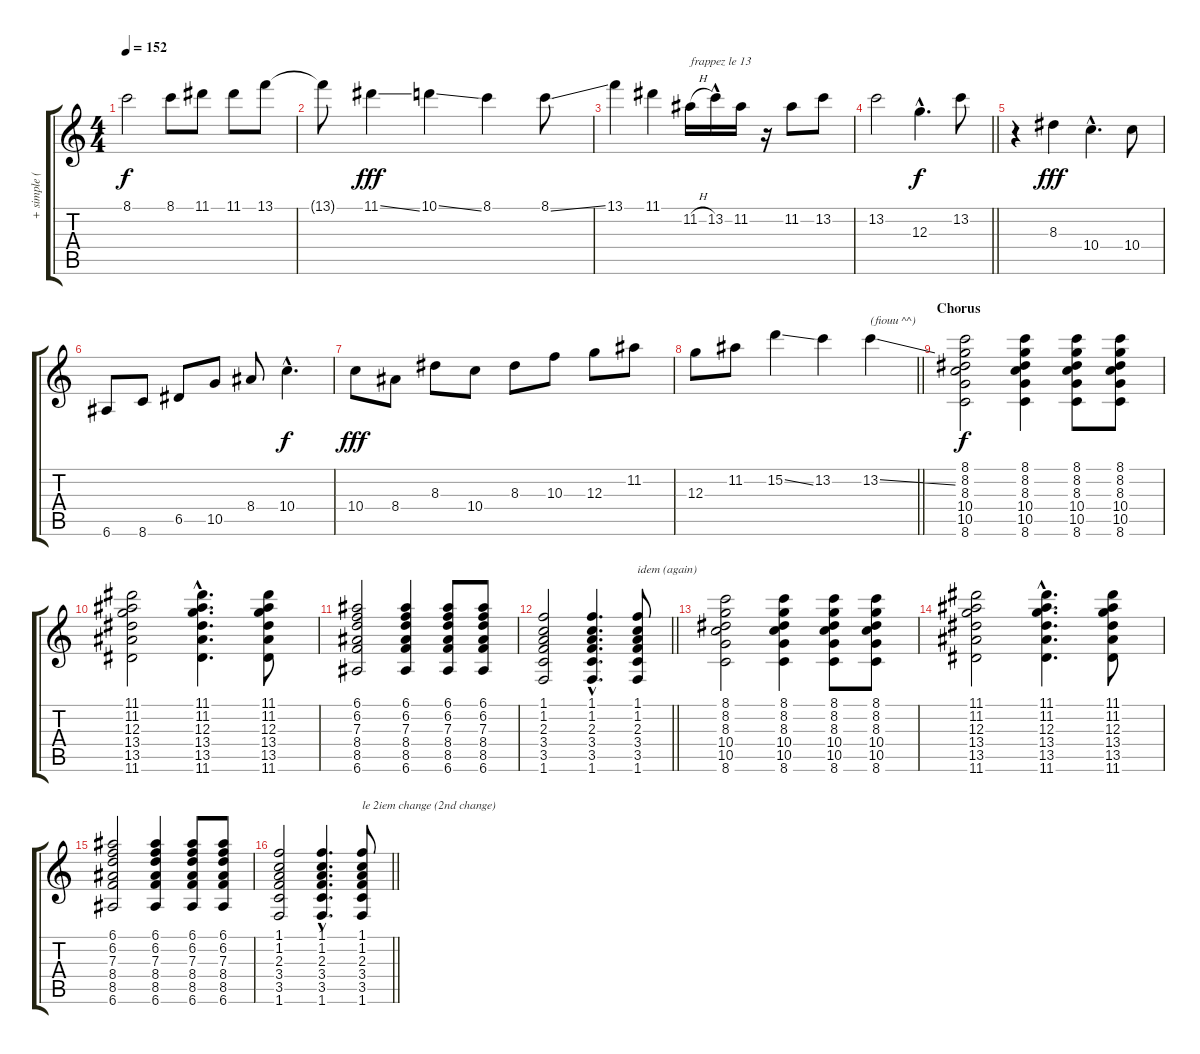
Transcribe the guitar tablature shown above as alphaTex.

\track ("+ simple (easy as pie !) (4electric) " "+ simple (") {instrument electricguitarclean}
\staff {score tabs}
\tuning (E4 B3 G3 D3 A2 E2) {hide}
\ts (4 4)
\tempo 152
\clef g2
\ks c
8.1.2{dy f} 8.1.8 11.1.8 11.1.8 13.1.8 |
13.1{t}.8 11.1{ss}.4{dy fff} 10.1{ss}.4 8.1.4 8.1{ss}.8 |
13.1.4 11.1.4 11.2{h}.16{txt "frappez le 13"} 13.2{hac}.16 11.2.16 r.16 11.2.8 13.2.8 |
\barLineRight lightlight
13.2.2 12.3{hac}.4{d dy f} 13.2.8 |
r.4 8.3.4{dy fff} 10.4{hac}.4{d} 10.4.8 |
6.6.8 8.6.8 6.5.8 10.5.8 8.4.8 10.4{hac}.4{d dy f} |
10.4.8{dy fff} 8.4.8 8.3.8 10.4.8 8.3.8 10.3.8 12.3.8 11.2.8 |
\barLineRight lightlight
12.3.8 11.2.8 15.2{ss}.4 13.2.4 13.2{ss}.4{txt "(fiouu ^^)"} |
\section ("" "Chorus")
(8.1 8.2 8.3 10.4 10.5 8.6).2{dy f} (8.1 8.2 8.3 10.4 10.5 8.6).4 (8.1 8.2 8.3 10.4 10.5 8.6).8 (8.1 8.2 8.3 10.4 10.5 8.6).8 |
(11.1 11.2 12.3 13.4 13.5 11.6).2 (11.1{hac} 11.2{hac} 12.3{hac} 13.4{hac} 13.5{hac} 11.6{hac}).4{d} (11.1 11.2 12.3 13.4 13.5 11.6).8 |
(6.1 6.2 7.3 8.4 8.5 6.6).2 (6.1 6.2 7.3 8.4 8.5 6.6).4 (6.1 6.2 7.3 8.4 8.5 6.6).8 (6.1 6.2 7.3 8.4 8.5 6.6).8 |
\barLineRight lightlight
(1.1 1.2 2.3 3.4 3.5 1.6).2 (1.1{hac} 1.2{hac} 2.3{hac} 3.4{hac} 3.5{hac} 1.6{hac}).4{d} (1.1 1.2 2.3 3.4 3.5 1.6).8{txt "idem (again)"} |
(8.1 8.2 8.3 10.4 10.5 8.6).2 (8.1 8.2 8.3 10.4 10.5 8.6).4 (8.1 8.2 8.3 10.4 10.5 8.6).8 (8.1 8.2 8.3 10.4 10.5 8.6).8 |
(11.1 11.2 12.3 13.4 13.5 11.6).2 (11.1{hac} 11.2{hac} 12.3{hac} 13.4{hac} 13.5{hac} 11.6{hac}).4{d} (11.1 11.2 12.3 13.4 13.5 11.6).8 |
(6.1 6.2 7.3 8.4 8.5 6.6).2 (6.1 6.2 7.3 8.4 8.5 6.6).4 (6.1 6.2 7.3 8.4 8.5 6.6).8 (6.1 6.2 7.3 8.4 8.5 6.6).8 |
\barLineRight lightlight
(1.1 1.2 2.3 3.4 3.5 1.6).2 (1.1{hac} 1.2{hac} 2.3{hac} 3.4{hac} 3.5{hac} 1.6{hac}).4{d} (1.1 1.2 2.3 3.4 3.5 1.6).8{txt "le 2iem change (2nd change)"}
